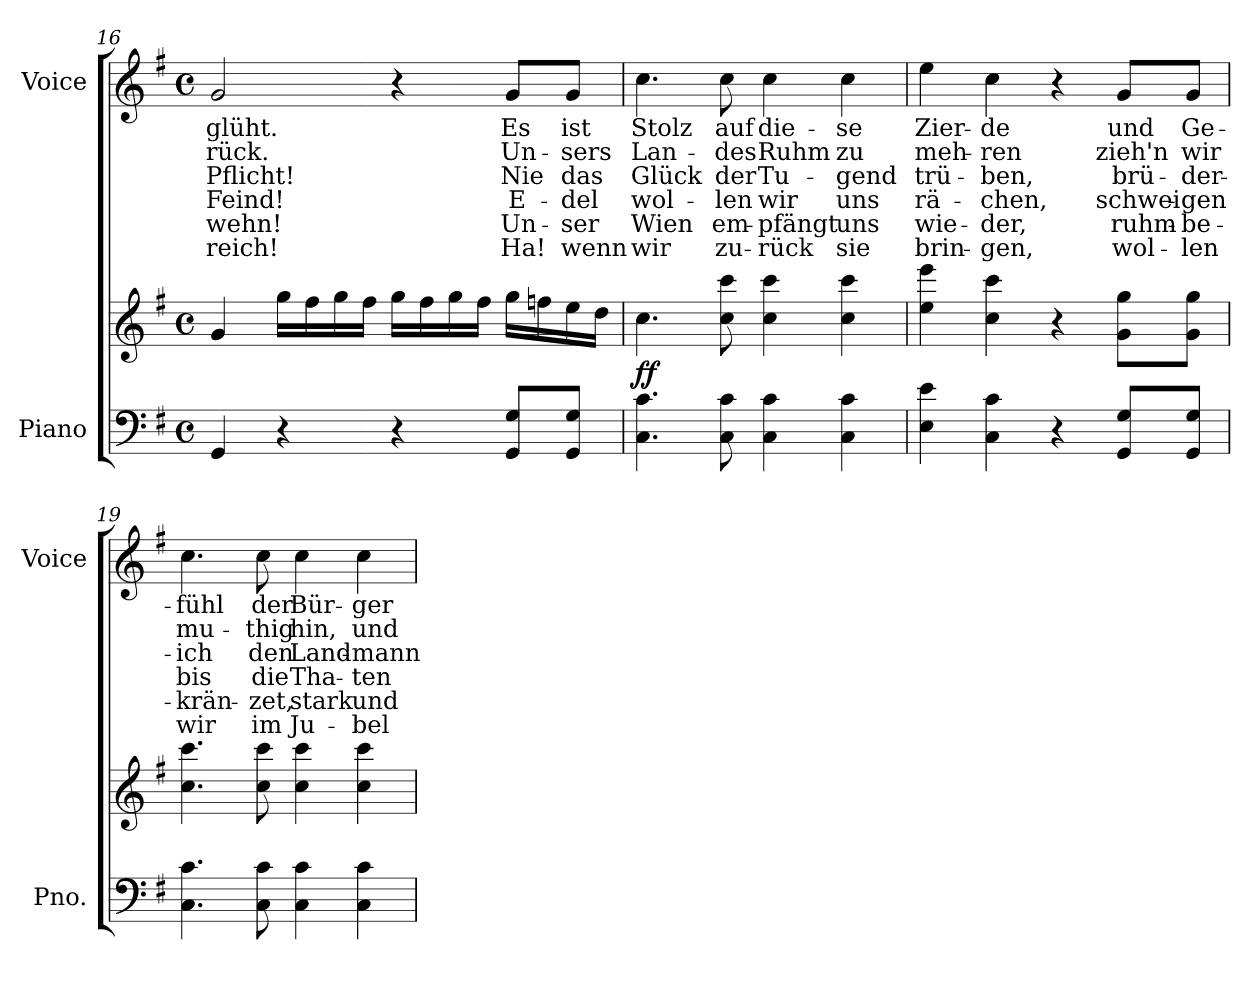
**kern	**kern	**dynam	**kern	**text	**text	**text	**text	**text	**text
*part2	*part2	*part2	*part1	*part1	*part1	*part1	*part1	*part1	*part1
*staff3	*staff2	*staff2/3	*staff1	*staff1	*staff1	*staff1	*staff1	*staff1	*staff1
*I"Piano	*	*	*I"Voice	*	*	*	*	*	*
*I'Pno.	*	*	*I'Voice	*	*	*	*	*	*
*clefF4	*clefG2	*	*clefG2	*	*	*	*	*	*
*k[f#]	*k[f#]	*	*k[f#]	*	*	*	*	*	*
*G:	*G:	*	*G:	*	*	*	*	*	*
*M4/4	*M4/4	*	*M4/4	*	*	*	*	*	*
*met(c)	*met(c)	*	*met(c)	*	*	*	*	*	*
=16	=16	=16	=16	=16	=16	=16	=16	=16	=16
!	!	!	!	!LO:LY:b:color=#000000	!LO:LY:b:color=#000000	!LO:LY:b:color=#000000	!LO:LY:b:color=#000000	!LO:LY:b:color=#000000	!LO:LY:b:color=#000000
4GGi/	4gi/	.	2gi/	glüht.	-rück.	Pflicht!	Feind!	wehn!	-reich!
4r	16ggi\LL	.	.	.	.	.	.	.	.
.	16ff#i\	.	.	.	.	.	.	.	.
.	16ggi\	.	.	.	.	.	.	.	.
.	16ff#i\JJ	.	.	.	.	.	.	.	.
4r	16ggi\LL	.	4r	.	.	.	.	.	.
.	16ff#i\	.	.	.	.	.	.	.	.
.	16ggi\	.	.	.	.	.	.	.	.
.	16ff#i\JJ	.	.	.	.	.	.	.	.
!	!	!	!	!LO:LY:b:color=#000000	!LO:LY:b:color=#000000	!LO:LY:b:color=#000000	!LO:LY:b:color=#000000	!LO:LY:b:color=#000000	!LO:LY:b:color=#000000
8GGi/ 8GiL	16ggi\LL	.	8gi/L	Es	Un-	Nie	E-	Un-	Ha!
.	16ffni\	.	.	.	.	.	.	.	.
!	!	!	!	!LO:LY:b:color=#000000	!LO:LY:b:color=#000000	!LO:LY:b:color=#000000	!LO:LY:b:color=#000000	!LO:LY:b:color=#000000	!LO:LY:b:color=#000000
8GGi/ 8GiJ	16eei\	.	8gi/J	ist	-sers	das	-del	-ser	wenn
.	16ddi\JJ	.	.	.	.	.	.	.	.
=17	=17	=17	=17	=17	=17	=17	=17	=17	=17
!	!	!	!	!LO:LY:b:color=#000000	!LO:LY:b:color=#000000	!LO:LY:b:color=#000000	!LO:LY:b:color=#000000	!LO:LY:b:color=#000000	!LO:LY:b:color=#000000
4.Ci\ 4.ci	4.cci\	ff	4.cci\	Stolz	Lan-	Glück	wol-	Wien	wir
!	!	!	!	!LO:LY:b:color=#000000	!LO:LY:b:color=#000000	!LO:LY:b:color=#000000	!LO:LY:b:color=#000000	!LO:LY:b:color=#000000	!LO:LY:b:color=#000000
8Ci\ 8ci	8cci\ 8ccci	.	8cci\	auf	-des	der	-len	em-	zu-
!	!	!	!	!LO:LY:b:color=#000000	!LO:LY:b:color=#000000	!LO:LY:b:color=#000000	!LO:LY:b:color=#000000	!LO:LY:b:color=#000000	!LO:LY:b:color=#000000
4Ci\ 4ci	4cci\ 4ccci	.	4cci\	die-	Ruhm	Tu-	wir	-pfängt	-rück
!	!	!	!	!LO:LY:b:color=#000000	!LO:LY:b:color=#000000	!LO:LY:b:color=#000000	!LO:LY:b:color=#000000	!LO:LY:b:color=#000000	!LO:LY:b:color=#000000
4Ci\ 4ci	4cci\ 4ccci	.	4cci\	-se	zu	-gend	uns	uns	sie
=18	=18	=18	=18	=18	=18	=18	=18	=18	=18
!	!	!	!	!LO:LY:b:color=#000000	!LO:LY:b:color=#000000	!LO:LY:b:color=#000000	!LO:LY:b:color=#000000	!LO:LY:b:color=#000000	!LO:LY:b:color=#000000
4Ei\ 4ei	4eei\ 4eeei	.	4eei\	Zier-	meh-	trü-	rä-	wie-	brin-
!	!	!	!	!LO:LY:b:color=#000000	!LO:LY:b:color=#000000	!LO:LY:b:color=#000000	!LO:LY:b:color=#000000	!LO:LY:b:color=#000000	!LO:LY:b:color=#000000
4Ci\ 4ci	4cci\ 4ccci	.	4cci\	-de	-ren	-ben,	-chen,	-der,	-gen,
4r	4r	.	4r	.	.	.	.	.	.
!	!	!	!	!LO:LY:b:color=#000000	!LO:LY:b:color=#000000	!LO:LY:b:color=#000000	!LO:LY:b:color=#000000	!LO:LY:b:color=#000000	!LO:LY:b:color=#000000
8GGi/ 8GiL	8gi\ 8ggiL	.	8gi/L	und	zieh'n	brü-	schwei-	ruhm-	wol-
!	!	!	!	!LO:LY:b:color=#000000	!LO:LY:b:color=#000000	!LO:LY:b:color=#000000	!LO:LY:b:color=#000000	!LO:LY:b:color=#000000	!LO:LY:b:color=#000000
8GGi/ 8GiJ	8gi\ 8ggiJ	.	8gi/J	Ge-	wir	-der-	-gen	-be-	-len
!!LO:LB:g=z
=19	=19	=19	=19	=19	=19	=19	=19	=19	=19
!	!	!	!	!LO:LY:b:color=#000000	!LO:LY:b:color=#000000	!LO:LY:b:color=#000000	!LO:LY:b:color=#000000	!LO:LY:b:color=#000000	!LO:LY:b:color=#000000
4.Ci\ 4.ci	4.cci\ 4.ccci	.	4.cci\	-fühl	mu-	-ich	bis	-krän-	wir
!	!	!	!	!LO:LY:b:color=#000000	!LO:LY:b:color=#000000	!LO:LY:b:color=#000000	!LO:LY:b:color=#000000	!LO:LY:b:color=#000000	!LO:LY:b:color=#000000
8Ci\ 8ci	8cci\ 8ccci	.	8cci\	der	-thig	den	die	-zet,	im
!	!	!	!	!LO:LY:b:color=#000000	!LO:LY:b:color=#000000	!LO:LY:b:color=#000000	!LO:LY:b:color=#000000	!LO:LY:b:color=#000000	!LO:LY:b:color=#000000
4Ci\ 4ci	4cci\ 4ccci	.	4cci\	Bür-	hin,	Land-	Tha-	stark	Ju-
!	!	!	!	!LO:LY:b:color=#000000	!LO:LY:b:color=#000000	!LO:LY:b:color=#000000	!LO:LY:b:color=#000000	!LO:LY:b:color=#000000	!LO:LY:b:color=#000000
4Ci\ 4ci	4cci\ 4ccci	.	4cci\	-ger-	und	-mann	-ten	und	-bel
=	=	=	=	=	=	=	=	=	=
*-	*-	*-	*-	*-	*-	*-	*-	*-	*-
